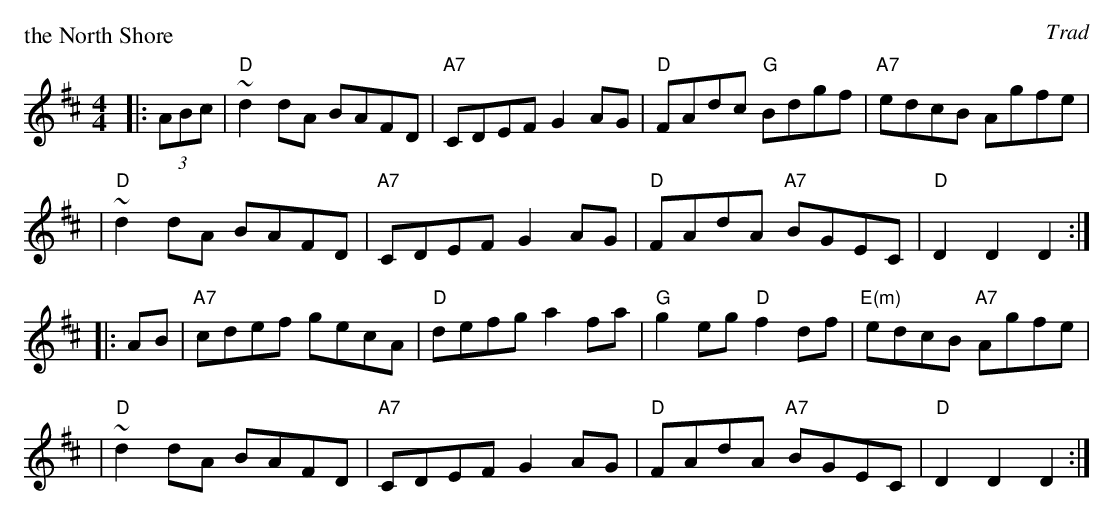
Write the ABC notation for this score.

X:1
P: the North Shore
O: Trad
M: 4/4
L: 1/8
K: D
|: (3ABc \
| "D"~d2dA BAFD | "A7"CDEF G2AG | "D"FAdc "G"Bdgf | "A7"edcB Agfe |
| "D"~d2dA BAFD | "A7"CDEF G2AG | "D"FAdA "A7"BGEC | "D"D2D2 D2 :|
|: AB \
| "A7"cdef gecA | "D"defg a2fa | "G"g2eg "D"f2df | "E(m)"edcB "A7"Agfe |
| "D"~d2dA BAFD | "A7"CDEF G2AG | "D"FAdA "A7"BGEC | "D"D2D2 D2 :|
